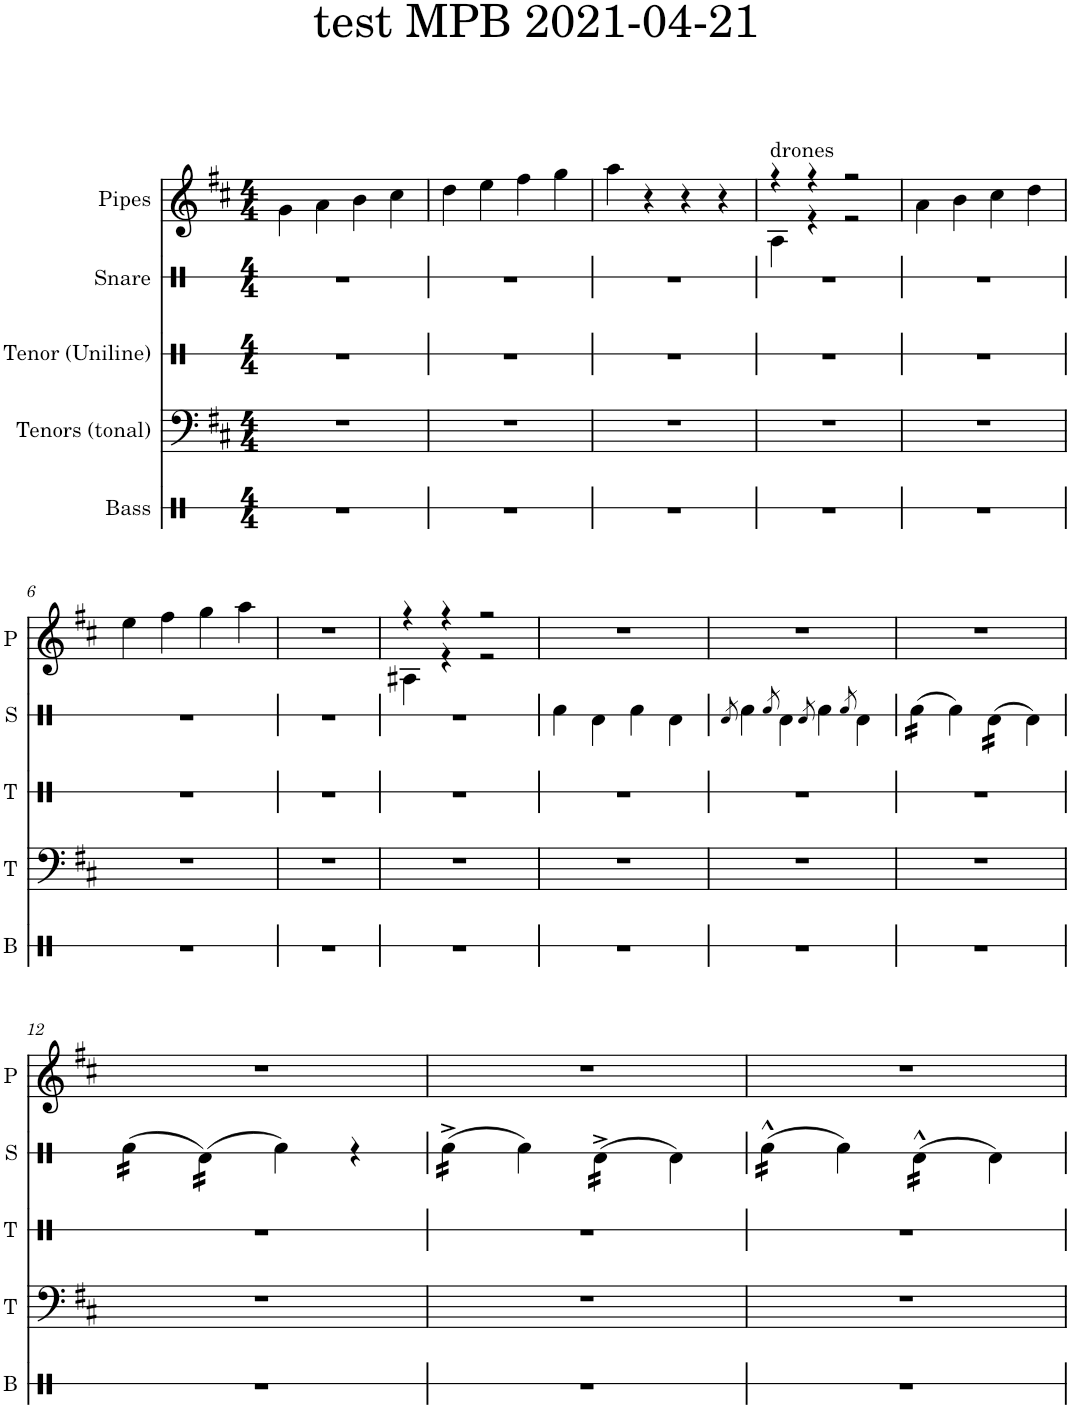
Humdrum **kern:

**kern	**kern	**kern	**kern	**kern
*part5	*part4	*part3	*part2	*part1
*staff5	*staff4	*staff3	*staff2	*staff1
*I"Bass	*I"Tenors (tonal)	*I"Tenor (Uniline)	*I"Snare	*I"Pipes
*I'B	*I'T	*I'T	*I'S	*I'P
*stria1	*	*stria1	*stria1	*
*clefX	*clefF4	*clefX	*clefX	*clefG2
*	*Trd-1c-2	*	*	*Trd-1c-2
*k[]	*k[f#c#]	*k[]	*k[]	*k[f#c#]
*M4/4	*M4/4	*M4/4	*M4/4	*M4/4
=1	=1	=1	=1	=1
1r	1r	1r	1r	4g\
.	.	.	.	4a\
.	.	.	.	4b\
.	.	.	.	4cc#\
=2	=2	=2	=2	=2
1r	1r	1r	1r	4dd\
.	.	.	.	4ee\
.	.	.	.	4ff#\
.	.	.	.	4gg\
=3	=3	=3	=3	=3
1r	1r	1r	1r	4aa\
.	.	.	.	4r
.	.	.	.	4r
.	.	.	.	4r
=4	=4	=4	=4	=4
*	*	*	*	*^
!	!	!	!	!LO:TX:a:t=drones	!
1r	1r	1r	1r	4r	4A\
.	.	.	.	4r	4r
.	.	.	.	2r	2r
*	*	*	*	*v	*v
=5	=5	=5	=5	=5
1r	1r	1r	1r	4a\
.	.	.	.	4b\
.	.	.	.	4cc#\
.	.	.	.	4dd\
!!LO:LB:g=z
=6	=6	=6	=6	=6
1r	1r	1r	1r	4ee\
.	.	.	.	4ff#\
.	.	.	.	4gg\
.	.	.	.	4aa\
=7	=7	=7	=7	=7
1r	1r	1r	1r	1r
=8	=8	=8	=8	=8
*	*	*	*	*^
1r	1r	1r	1r	4r	4A#X\
.	.	.	.	4r	4r
.	.	.	.	2r	2r
*	*	*	*	*v	*v
=9	=9	=9	=9	=9
1r	1r	1r	4Rf\	1r
.	.	.	4Rd\	.
.	.	.	4Rf\	.
.	.	.	4Rd\	.
=10	=10	=10	=10	=10
.	.	.	8qRd/	.
1r	1r	1r	4Rf\	1r
.	.	.	8qRf/	.
.	.	.	4Rd\	.
.	.	.	8qRd/	.
.	.	.	4Rf\	.
.	.	.	8qRf/	.
.	.	.	4Rd\	.
=11	=11	=11	=11	=11
*	*	*	*tremolo	*
1r	1r	1r	(16Rf\LL	1r
.	.	.	(16Rf\	.
.	.	.	(16Rf\	.
.	.	.	(16Rf\JJ	.
*	*	*	*Xtremolo	*
.	.	.	4Rf\)	.
*	*	*	*tremolo	*
.	.	.	(16Rd\LL	.
.	.	.	(16Rd\	.
.	.	.	(16Rd\	.
.	.	.	(16Rd\JJ	.
*	*	*	*Xtremolo	*
.	.	.	4Rd\)	.
!!LO:LB:g=z
=12	=12	=12	=12	=12
*	*	*	*tremolo	*
1r	1r	1r	(16Rf\LL	1r
.	.	.	(16Rf\	.
.	.	.	(16Rf\	.
.	.	.	(16Rf\JJ	.
.	.	.	(16Rd\)LL	.
.	.	.	(16Rd\)	.
.	.	.	(16Rd\)	.
.	.	.	(16Rd\)JJ	.
*	*	*	*Xtremolo	*
.	.	.	4Rf\)	.
.	.	.	4r	.
=13	=13	=13	=13	=13
*	*	*	*tremolo	*
1r	1r	1r	(16Rf^>\LL	1r
.	.	.	(16Rf^>\	.
.	.	.	(16Rf^>\	.
.	.	.	(16Rf^>\JJ	.
*	*	*	*Xtremolo	*
.	.	.	4Rf\)	.
*	*	*	*tremolo	*
.	.	.	(16Rd^>\LL	.
.	.	.	(16Rd^>\	.
.	.	.	(16Rd^>\	.
.	.	.	(16Rd^>\JJ	.
*	*	*	*Xtremolo	*
.	.	.	4Rd\)	.
=14	=14	=14	=14	=14
*	*	*	*tremolo	*
1r	1r	1r	(16Rf^^\LL	1r
.	.	.	(16Rf^^\	.
.	.	.	(16Rf^^\	.
.	.	.	(16Rf^^\JJ	.
*	*	*	*Xtremolo	*
.	.	.	4Rf\)	.
*	*	*	*tremolo	*
.	.	.	(16Rd^^\LL	.
.	.	.	(16Rd^^\	.
.	.	.	(16Rd^^\	.
.	.	.	(16Rd^^\JJ	.
*	*	*	*Xtremolo	*
.	.	.	4Rd\)	.
=	=	=	=	=
*-	*-	*-	*-	*-
